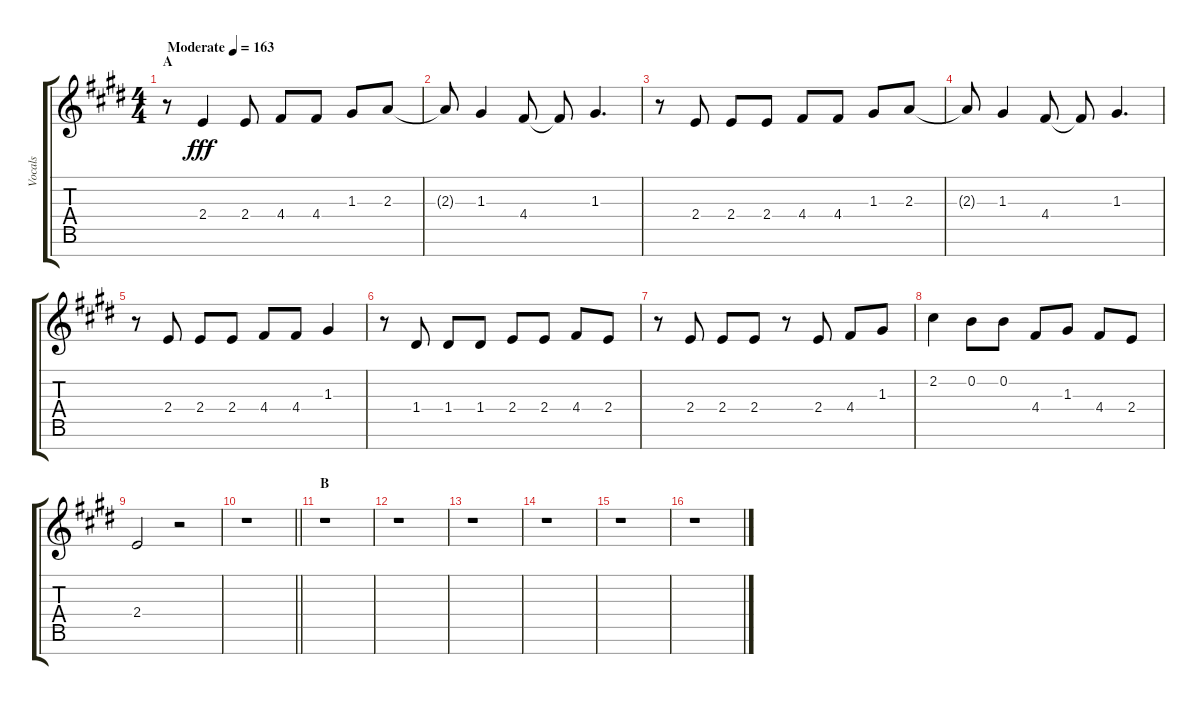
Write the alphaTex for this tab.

\track ("Vocals" "Vocals") {instrument voiceoohs}
\staff {score tabs}
\tuning (E5 B4 G4 D4 A3 E3 B2) {hide}
\ts (4 4)
\section ("" "A")
\tempo (163 "Moderate")
\clef g2
\ks e
r.8{dy fff instrument voiceoohs} 2.4.4 2.4.8 4.4.8 4.4.8 1.3.8 2.3.8 |
2.3{t}.8 1.3.4 4.4.8 4.4{t}.8 1.3.4{d} |
r.8 2.4.8 2.4.8 2.4.8 4.4.8 4.4.8 1.3.8 2.3.8 |
2.3{t}.8 1.3.4 4.4.8 4.4{t}.8 1.3.4{d} |
r.8 2.4.8 2.4.8 2.4.8 4.4.8 4.4.8 1.3.4 |
r.8 1.4.8 1.4.8 1.4.8 2.4.8 2.4.8 4.4.8 2.4.8 |
r.8 2.4.8{balance 0} 2.4.8 2.4.8 r.8 2.4.8{balance 16} 4.4.8 1.3.8 |
2.2.4{balance 8} 0.2.8 0.2.8 4.4.8 1.3.8 4.4.8 2.4.8 |
2.4.2 r.2 |
\barLineRight lightlight
r.1 |
\section ("" "B")
r.1 |
r.1 |
r.1 |
r.1 |
r.1 |
r.1
